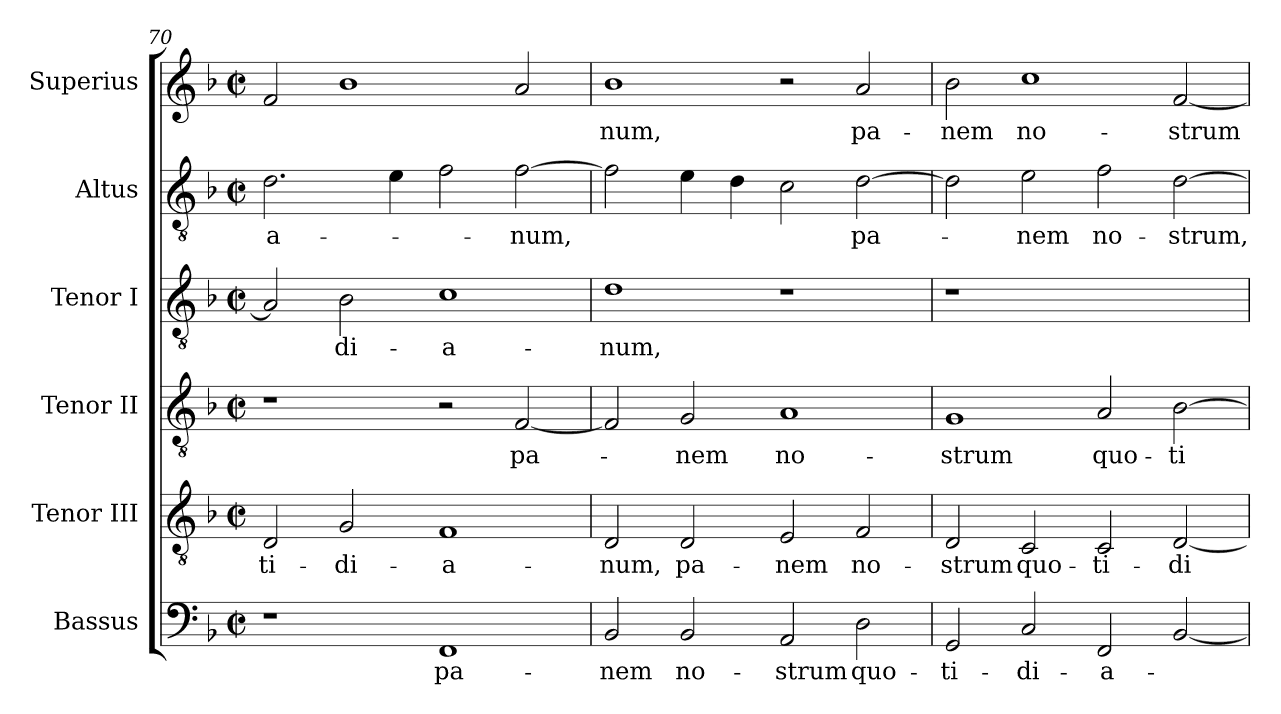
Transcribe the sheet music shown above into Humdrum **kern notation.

**kern	**text	**kern	**text	**kern	**text	**kern	**text	**kern	**text	**kern	**text
*part6	*part6	*part5	*part5	*part4	*part4	*part3	*part3	*part2	*part2	*part1	*part1
*staff6	*staff6	*staff5	*staff5	*staff4	*staff4	*staff3	*staff3	*staff2	*staff2	*staff1	*staff1
*I"Bassus	*	*I"Tenor III	*	*I"Tenor II	*	*I"Tenor I	*	*I"Altus	*	*I"Superius	*
*I'B.	*	*I'T.	*	*I'T.	*	*I'T.	*	*	*	*I'S.	*
!!LO:LB:g=z
*clefF4	*	*clefGv2	*	*clefGv2	*	*clefGv2	*	*clefGv2	*	*clefG2	*
*	*	*ITrd7c12	*	*ITrd7c12	*	*ITrd7c12	*	*ITrd7c12	*	*	*
*k[b-]	*	*k[b-]	*	*k[b-]	*	*k[b-]	*	*k[b-]	*	*k[b-]	*
*F:	*	*F:	*	*F:	*	*F:	*	*F:	*	*F:	*
*M2/2	*	*M2/2	*	*M2/2	*	*M2/2	*	*M2/2	*	*M2/2	*
*met(c|)	*	*met(c|)	*	*met(c|)	*	*met(c|)	*	*met(c|)	*	*met(c|)	*
=70	=70	=70	=70	=70	=70	=70	=70	=70	=70	=70	=70
!	!	!	!LO:LY:b:color=#000000	!	!	!	!	!	!	!	!
!	!	!	!	!	!	!	!	!	!LO:LY:b:color=#000000	!	!
1r	.	2DDi/	-ti-	1r	.	2AAi/]	.	2.Di\	-a-	2fi/	.
!	!	!	!LO:LY:b:color=#000000	!	!	!	!	!	!	!	!
!	!	!	!	!	!	!	!LO:LY:b:color=#000000	!	!	!	!
.	.	2GGi/	-di-	.	.	2BB-i\	-di-	.	.	1b-i	.
.	.	.	.	.	.	.	.	4Ei\	.	.	.
!	!LO:LY:b:color=#000000	!	!	!	!	!	!	!	!	!	!
!	!	!	!LO:LY:b:color=#000000	!	!	!	!	!	!	!	!
!	!	!	!	!	!	!	!LO:LY:b:color=#000000	!	!	!	!
1FFi	pa-	1FFi	-a-	2r	.	1Ci	-a-	2Fi\	.	.	.
!	!	!	!	!	!LO:LY:b:color=#000000	!	!	!	!	!	!
!	!	!	!	!	!	!	!	!	!LO:LY:b:color=#000000	!	!
.	.	.	.	[<2FFi/	pa-	.	.	[>2Fi\	-num,	2ai/	.
=71	=71	=71	=71	=71	=71	=71	=71	=71	=71	=71	=71
!	!LO:LY:b:color=#000000	!	!	!	!	!	!	!	!	!	!
!	!	!	!LO:LY:b:color=#000000	!	!	!	!	!	!	!	!
!	!	!	!	!	!	!	!LO:LY:b:color=#000000	!	!	!	!
!	!	!	!	!	!	!	!	!	!	!	!LO:LY:b:color=#000000
2BB-i/	-nem	2DDi/	-num,	2FFi/]	.	1Di	-num,	2Fi\]	.	1b-i	-num,
!	!LO:LY:b:color=#000000	!	!	!	!	!	!	!	!	!	!
!	!	!	!LO:LY:b:color=#000000	!	!	!	!	!	!	!	!
!	!	!	!	!	!LO:LY:b:color=#000000	!	!	!	!	!	!
2BB-i/	no-	2DDi/	pa-	2GGi/	-nem	.	.	4Ei\	.	.	.
.	.	.	.	.	.	.	.	4Di\	.	.	.
!	!LO:LY:b:color=#000000	!	!	!	!	!	!	!	!	!	!
!	!	!	!LO:LY:b:color=#000000	!	!	!	!	!	!	!	!
!	!	!	!	!	!LO:LY:b:color=#000000	!	!	!	!	!	!
2AAi/	-strum	2EEi/	-nem	1AAi	no-	1r	.	2Ci\	.	2r	.
!	!LO:LY:b:color=#000000	!	!	!	!	!	!	!	!	!	!
!	!	!	!LO:LY:b:color=#000000	!	!	!	!	!	!	!	!
!	!	!	!	!	!	!	!	!	!LO:LY:b:color=#000000	!	!
!	!	!	!	!	!	!	!	!	!	!	!LO:LY:b:color=#000000
2Di\	quo-	2FFi/	no-	.	.	.	.	[>2Di\	pa-	2ai/	pa-
=72	=72	=72	=72	=72	=72	=72	=72	=72	=72	=72	=72
!	!LO:LY:b:color=#000000	!	!	!	!	!	!	!	!	!	!
!	!	!	!LO:LY:b:color=#000000	!	!	!	!	!	!	!	!
!	!	!	!	!	!LO:LY:b:color=#000000	!LO:N:vis=1	!	!	!	!	!
!	!	!	!	!	!	!	!	!	!	!	!LO:LY:b:color=#000000
2GGi/	-ti-	2DDi/	-strum	1GGi	-strum	1r	.	2Di\]	.	2b-i\	-nem
!	!LO:LY:b:color=#000000	!	!	!	!	!	!	!	!	!	!
!	!	!	!LO:LY:b:color=#000000	!	!	!	!	!	!	!	!
!	!	!	!	!	!	!	!	!	!LO:LY:b:color=#000000	!	!
!	!	!	!	!	!	!	!	!	!	!	!LO:LY:b:color=#000000
2Ci/	-di-	2CCi/	quo-	.	.	.	.	2Ei\	-nem	1cci	no-
!	!LO:LY:b:color=#000000	!	!	!	!	!	!	!	!	!	!
!	!	!	!LO:LY:b:color=#000000	!	!	!	!	!	!	!	!
!	!	!	!	!	!LO:LY:b:color=#000000	!	!	!	!	!	!
!	!	!	!	!	!	!	!	!	!LO:LY:b:color=#000000	!	!
2FFi/	-a-	2CCi/	-ti-	2AAi/	quo-	1ryy	.	2Fi\	no-	.	.
!	!	!	!LO:LY:b:color=#000000	!	!	!	!	!	!	!	!
!	!	!	!	!	!LO:LY:b:color=#000000	!	!	!	!	!	!
!	!	!	!	!	!	!	!	!	!LO:LY:b:color=#000000	!	!
!	!	!	!	!	!	!	!	!	!	!	!LO:LY:b:color=#000000
[<2BB-i/	.	[<2DDi/	-di-	[>2BB-i\	-ti-	.	.	[>2Di\	-strum,	[<2fi/	-strum
=	=	=	=	=	=	=	=	=	=	=	=
*-	*-	*-	*-	*-	*-	*-	*-	*-	*-	*-	*-
